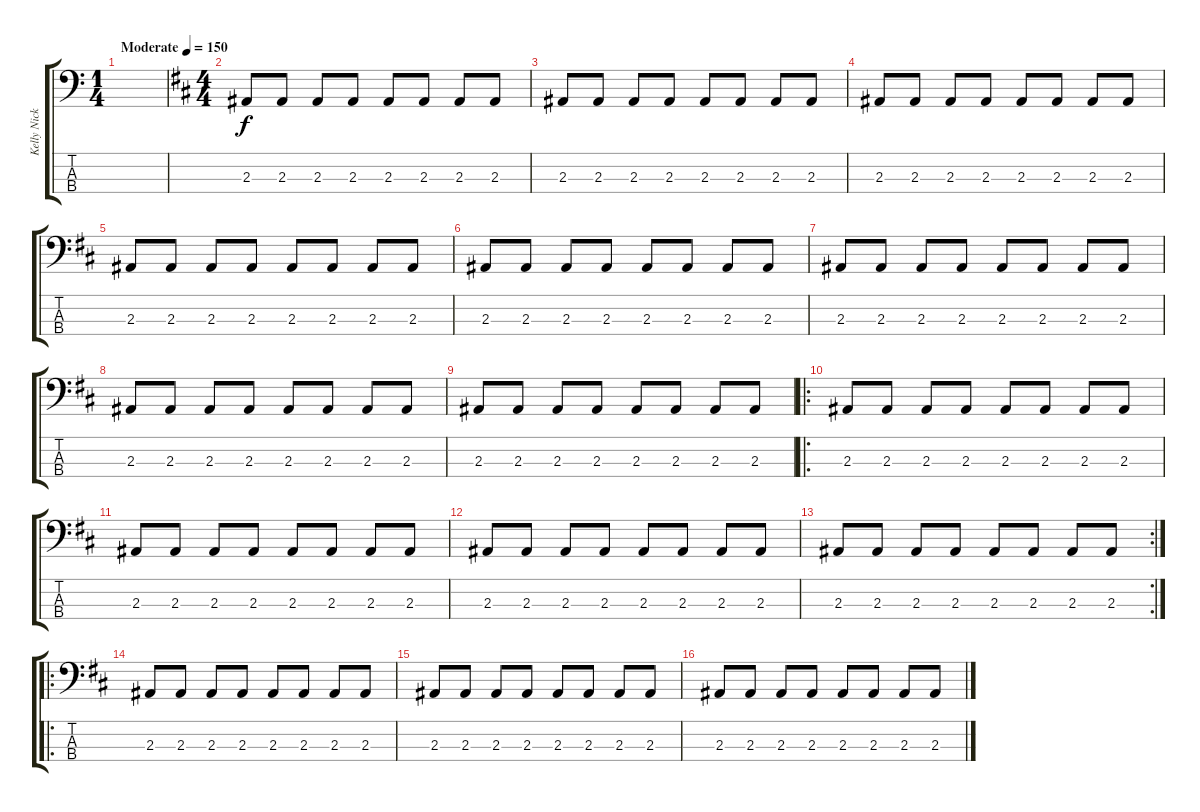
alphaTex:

\track ("Kelly Nickels" "Kelly Nick") {instrument electricbasspick}
\staff {score tabs}
\tuning (Gb2 Db2 Ab1 Eb1) {hide}
\ts (1 4)
\tempo (150 "Moderate")
\clef f4
\ks c
|
\ts (4 4)
\ks d
2.3.8 2.3.8 2.3.8 2.3.8 2.3.8 2.3.8 2.3.8 2.3.8 |
2.3.8 2.3.8 2.3.8 2.3.8 2.3.8 2.3.8 2.3.8 2.3.8 |
2.3.8 2.3.8 2.3.8 2.3.8 2.3.8 2.3.8 2.3.8 2.3.8 |
2.3.8 2.3.8 2.3.8 2.3.8 2.3.8 2.3.8 2.3.8 2.3.8 |
2.3.8 2.3.8 2.3.8 2.3.8 2.3.8 2.3.8 2.3.8 2.3.8 |
2.3.8 2.3.8 2.3.8 2.3.8 2.3.8 2.3.8 2.3.8 2.3.8 |
2.3.8 2.3.8 2.3.8 2.3.8 2.3.8 2.3.8 2.3.8 2.3.8 |
2.3.8 2.3.8 2.3.8 2.3.8 2.3.8 2.3.8 2.3.8 2.3.8 |
\ro
2.3.8 2.3.8 2.3.8 2.3.8 2.3.8 2.3.8 2.3.8 2.3.8 |
2.3.8 2.3.8 2.3.8 2.3.8 2.3.8 2.3.8 2.3.8 2.3.8 |
2.3.8 2.3.8 2.3.8 2.3.8 2.3.8 2.3.8 2.3.8 2.3.8 |
\rc 2
2.3.8 2.3.8 2.3.8 2.3.8 2.3.8 2.3.8 2.3.8 2.3.8 |
\ro
2.3.8 2.3.8 2.3.8 2.3.8 2.3.8 2.3.8 2.3.8 2.3.8 |
2.3.8 2.3.8 2.3.8 2.3.8 2.3.8 2.3.8 2.3.8 2.3.8 |
2.3.8 2.3.8 2.3.8 2.3.8 2.3.8 2.3.8 2.3.8 2.3.8
